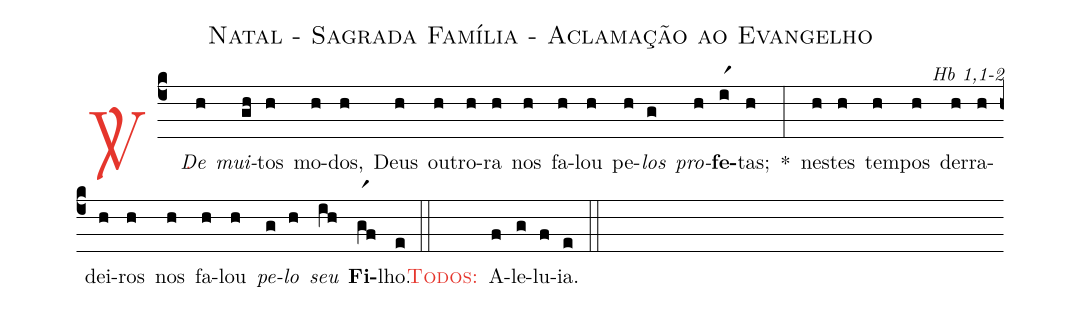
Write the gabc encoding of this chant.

name: Natal - Sagrada Família - Aclamação ao Evangelho;
commentary: Hb 1,1-2;
%%
(c4)

<c><sp>V/</sp>.</c>() <i>De</i>(h) <i>mui</i>(gh)tos(h) mo(h)dos,(h) Deus(h) ou(h)tro(h)ra(h) nos(h) fa(h)lou(h) pe(h)<i>los</i>(g) <i>pro</i>(h)<b>fe</b>(ir1)tas;(h) *(:) nes(h)tes(h) tem(h)pos(h) der(h)ra(h)dei(h)ros(h) nos(h) fa(h)lou(h) <i>pe</i>(g)<i>lo</i>(h) <i>seu</i>(ih) <b>Fi</b>(gr1f)lho.(e)

(::)

<c><sc>Todos</sc>:</c>() A(f)le(g)lu(f)ia.(e)

(::)
